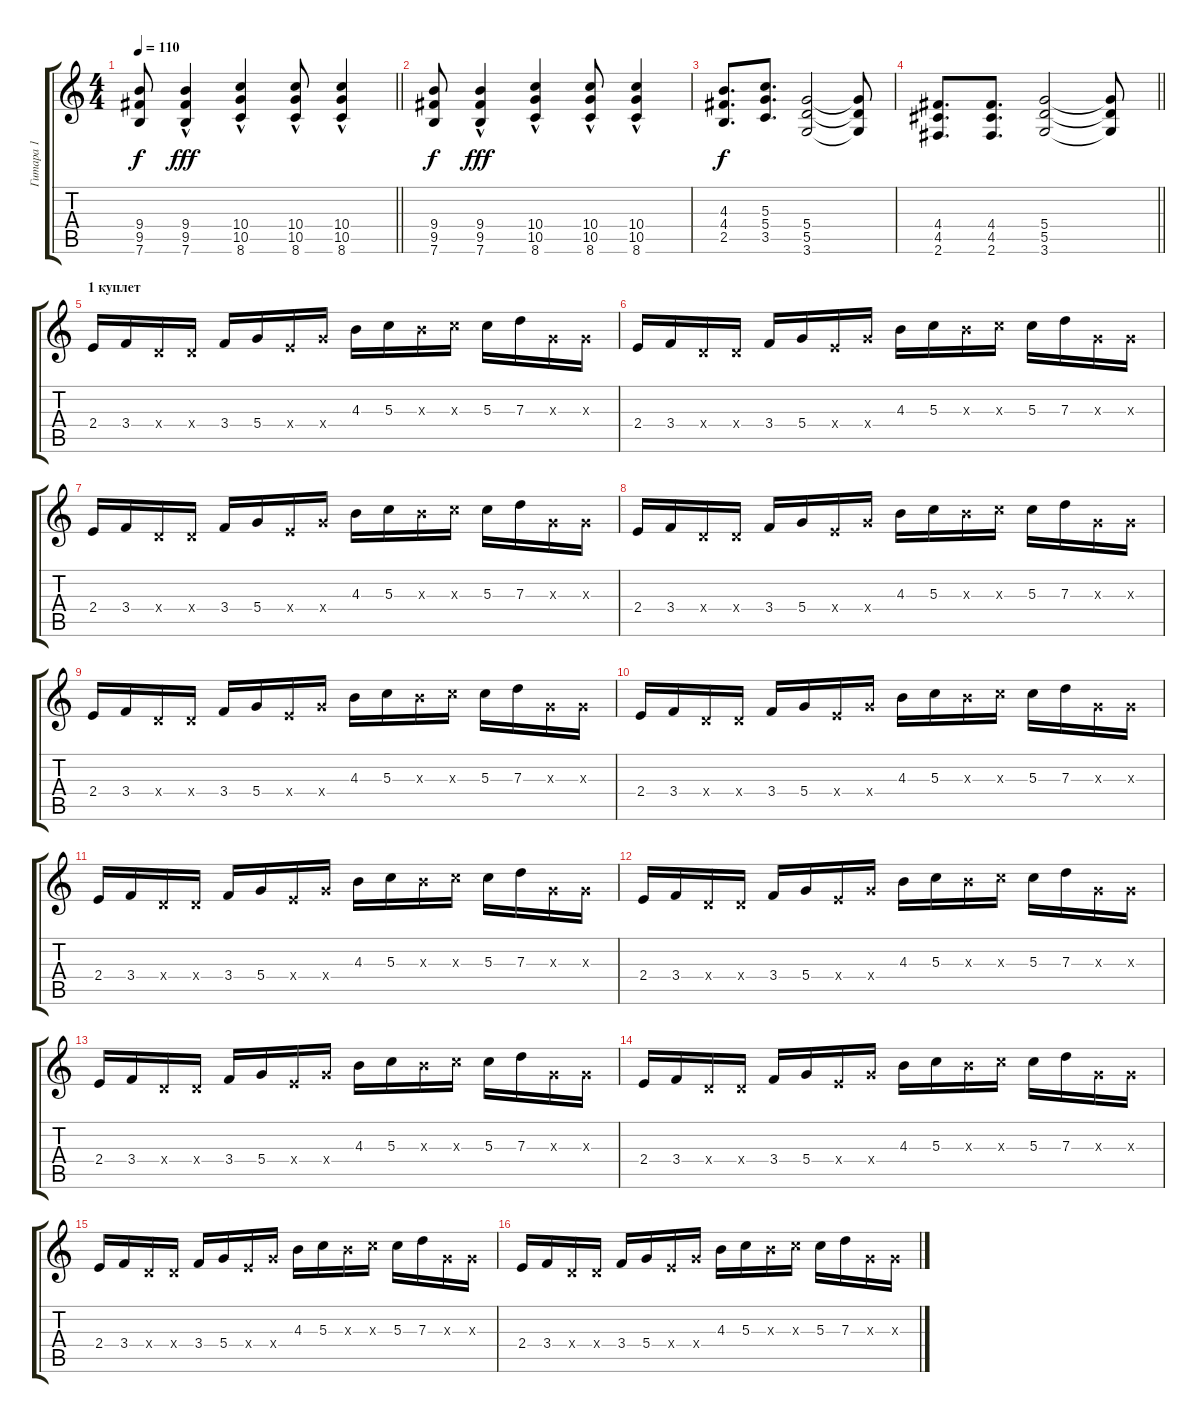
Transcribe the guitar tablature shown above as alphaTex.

\track ("Гитара 1" "Гитара 1") {instrument distortionguitar}
\staff {score tabs}
\tuning (E4 B3 G3 D3 A2 E2) {hide}
\ts (4 4)
\tempo 110
\clef g2
\barLineRight lightlight
\ks c
(9.4 9.5 7.6).8{dy f} (9.4 9.5{hac} 7.6).4{dy fff} (10.4 10.5{hac} 8.6).4 (10.4 10.5{hac} 8.6).8 (10.4 10.5{hac} 8.6).4 |
(9.4 9.5 7.6).8{dy f} (9.4 9.5{hac} 7.6).4{dy fff} (10.4 10.5{hac} 8.6).4 (10.4 10.5{hac} 8.6).8 (10.4 10.5{hac} 8.6).4 |
(4.3 4.4 2.5).8{d dy f} (5.3 5.4 3.5).8{d} (5.4 5.5 3.6).2 (5.4{t} 5.5{t} 3.6{t}).8 |
\barLineRight lightlight
(4.4 4.5 2.6).8{d} (4.4 4.5 2.6).8{d} (5.4 5.5 3.6).2 (5.4{t} 5.5{t} 3.6{t}).8 |
\section ("" "1 куплет")
2.4.16{volume 9} 3.4.16 0.4{x}.16 0.4{x}.16 3.4.16 5.4.16 2.4{x}.16 5.4{x}.16 4.3.16 5.3.16 4.3{x}.16 5.3{x}.16 5.3.16 7.3.16 0.3{x}.16 0.3{x}.16 |
2.4.16 3.4.16 0.4{x}.16 0.4{x}.16 3.4.16 5.4.16 2.4{x}.16 5.4{x}.16 4.3.16 5.3.16 4.3{x}.16 5.3{x}.16 5.3.16 7.3.16 0.3{x}.16 0.3{x}.16 |
2.4.16 3.4.16 0.4{x}.16 0.4{x}.16 3.4.16 5.4.16 2.4{x}.16 5.4{x}.16 4.3.16 5.3.16 4.3{x}.16 5.3{x}.16 5.3.16 7.3.16 0.3{x}.16 0.3{x}.16 |
2.4.16 3.4.16 0.4{x}.16 0.4{x}.16 3.4.16 5.4.16 2.4{x}.16 5.4{x}.16 4.3.16 5.3.16 4.3{x}.16 5.3{x}.16 5.3.16 7.3.16 0.3{x}.16 0.3{x}.16 |
2.4.16 3.4.16 0.4{x}.16 0.4{x}.16 3.4.16 5.4.16 2.4{x}.16 5.4{x}.16 4.3.16 5.3.16 4.3{x}.16 5.3{x}.16 5.3.16 7.3.16 0.3{x}.16 0.3{x}.16 |
2.4.16 3.4.16 0.4{x}.16 0.4{x}.16 3.4.16 5.4.16 2.4{x}.16 5.4{x}.16 4.3.16 5.3.16 4.3{x}.16 5.3{x}.16 5.3.16 7.3.16 0.3{x}.16 0.3{x}.16 |
2.4.16 3.4.16 0.4{x}.16 0.4{x}.16 3.4.16 5.4.16 2.4{x}.16 5.4{x}.16 4.3.16 5.3.16 4.3{x}.16 5.3{x}.16 5.3.16 7.3.16 0.3{x}.16 0.3{x}.16 |
2.4.16 3.4.16 0.4{x}.16 0.4{x}.16 3.4.16 5.4.16 2.4{x}.16 5.4{x}.16 4.3.16 5.3.16 4.3{x}.16 5.3{x}.16 5.3.16 7.3.16 0.3{x}.16 0.3{x}.16 |
2.4.16 3.4.16 0.4{x}.16 0.4{x}.16 3.4.16 5.4.16 2.4{x}.16 5.4{x}.16 4.3.16 5.3.16 4.3{x}.16 5.3{x}.16 5.3.16 7.3.16 0.3{x}.16 0.3{x}.16 |
2.4.16 3.4.16 0.4{x}.16 0.4{x}.16 3.4.16 5.4.16 2.4{x}.16 5.4{x}.16 4.3.16 5.3.16 4.3{x}.16 5.3{x}.16 5.3.16 7.3.16 0.3{x}.16 0.3{x}.16 |
2.4.16 3.4.16 0.4{x}.16 0.4{x}.16 3.4.16 5.4.16 2.4{x}.16 5.4{x}.16 4.3.16 5.3.16 4.3{x}.16 5.3{x}.16 5.3.16 7.3.16 0.3{x}.16 0.3{x}.16 |
2.4.16 3.4.16 0.4{x}.16 0.4{x}.16 3.4.16 5.4.16 2.4{x}.16 5.4{x}.16 4.3.16 5.3.16 4.3{x}.16 5.3{x}.16 5.3.16 7.3.16 0.3{x}.16 0.3{x}.16
